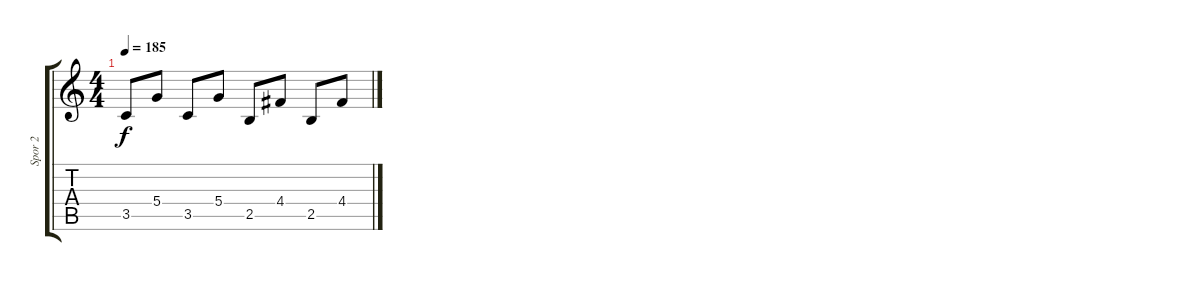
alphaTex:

\track ("Spor 2" "Spor 2") {instrument distortionguitar}
\staff {score tabs}
\tuning (E4 B3 G3 D3 A2 E2) {hide}
\ts (4 4)
\tempo 185
\clef g2
\ks c
3.5.8{dy f} 5.4.8 3.5.8 5.4.8 2.5.8 4.4.8 2.5.8 4.4.8
